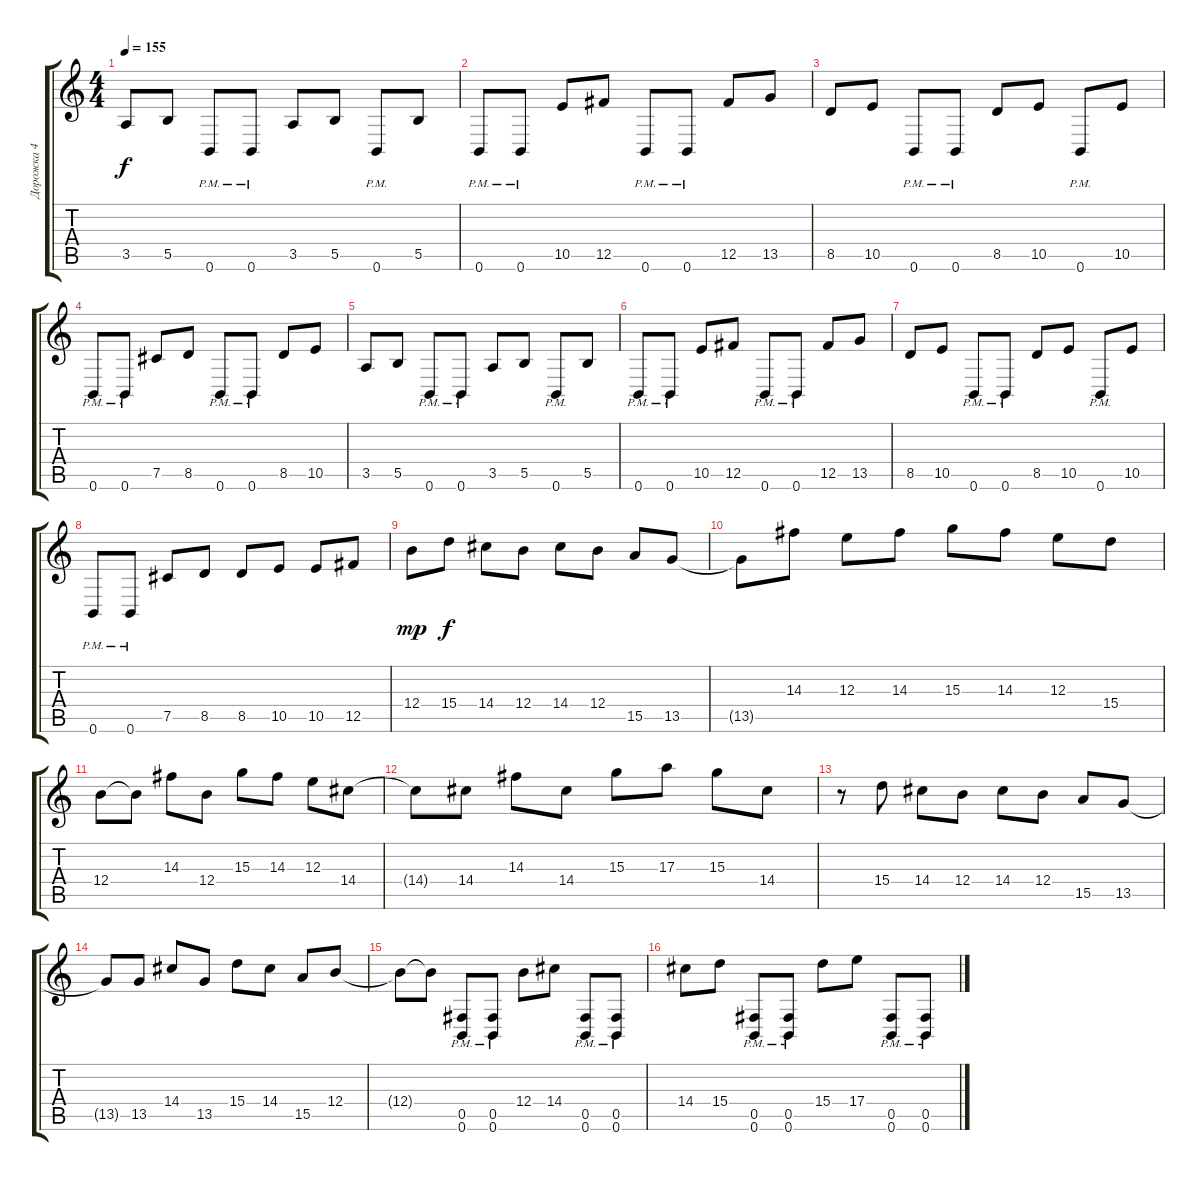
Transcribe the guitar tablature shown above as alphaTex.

\track ("Дорожка 4" "Дорожка 4") {instrument distortionguitar}
\staff {score tabs}
\tuning (Db4 Ab3 E3 B2 Gb2 B1) {hide}
\ts (4 4)
\tempo 155
\clef g2
\ks c
3.5.8{dy f} 5.5.8 0.6{pm}.8 0.6{pm}.8 3.5.8 5.5.8 0.6{pm}.8 5.5.8 |
0.6{pm}.8 0.6{pm}.8 10.5.8 12.5.8 0.6{pm}.8 0.6{pm}.8 12.5.8 13.5.8 |
8.5.8 10.5.8 0.6{pm}.8 0.6{pm}.8 8.5.8 10.5.8 0.6{pm}.8 10.5.8 |
0.6{pm}.8 0.6{pm}.8 7.5.8 8.5.8 0.6{pm}.8 0.6{pm}.8 8.5.8 10.5.8 |
3.5.8 5.5.8 0.6{pm}.8 0.6{pm}.8 3.5.8 5.5.8 0.6{pm}.8 5.5.8 |
0.6{pm}.8 0.6{pm}.8 10.5.8 12.5.8 0.6{pm}.8 0.6{pm}.8 12.5.8 13.5.8 |
8.5.8 10.5.8 0.6{pm}.8 0.6{pm}.8 8.5.8 10.5.8 0.6{pm}.8 10.5.8 |
0.6{pm}.8 0.6{pm}.8 7.5.8 8.5.8 8.5.8 10.5.8 10.5.8 12.5.8 |
12.4.8{dy mp} 15.4.8{dy f} 14.4.8 12.4.8 14.4.8 12.4.8 15.5.8 13.5.8 |
13.5{t}.8 14.3.8 12.3.8 14.3.8 15.3.8 14.3.8 12.3.8 15.4.8 |
12.4.8 12.4{t}.8 14.3.8 12.4.8 15.3.8 14.3.8 12.3.8 14.4.8 |
14.4{t}.8 14.4.8 14.3.8 14.4.8 15.3.8 17.3.8 15.3.8 14.4.8 |
r.8 15.4.8 14.4.8 12.4.8 14.4.8 12.4.8 15.5.8 13.5.8 |
13.5{t}.8 13.5.8 14.4.8 13.5.8 15.4.8 14.4.8 15.5.8 12.4.8 |
12.4{t}.8 12.4{t}.8 (0.5{pm} 0.6{pm}).8 (0.5{pm} 0.6{pm}).8 12.4.8 14.4.8 (0.5{pm} 0.6{pm}).8 (0.5{pm} 0.6{pm}).8 |
14.4.8 15.4.8 (0.5{pm} 0.6{pm}).8 (0.5{pm} 0.6{pm}).8 15.4.8 17.4.8 (0.5{pm} 0.6{pm}).8 (0.5{pm} 0.6{pm}).8
